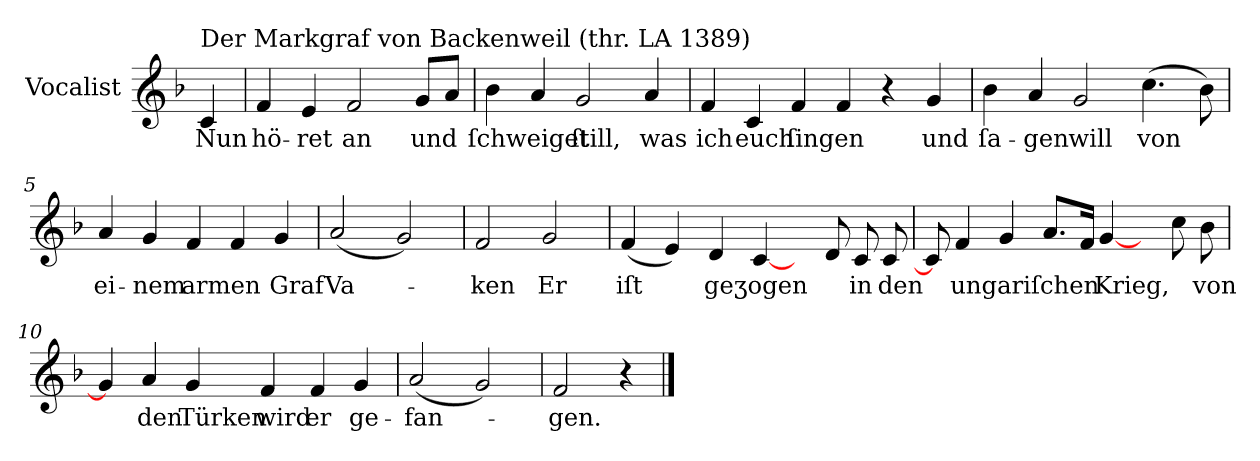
**kern	**text
*part1	*part1
*staff1	*staff1
*I"Vocalist	*
*k[b-]	*
*F:	*
=	=
!LO:TX:a:t=Der Markgraf von Backenweil (thr. LA 1389)	!
4c	Nun
=1	=1
4f	hö-
4e	-ret
2f	an
8gL	und
8aJ	.
=2	=2
4b-	ſchweiget
4a	.
2g	ſtill,
4a	was
=3	=3
4f	ich
4c	euch
4f	ſingen
4f	.
4r	.
4g	und
=4	=4
4b-	ſa-
4a	-gen
2g	will
(4.cc	von
8b-)	.
=5	=5
4a	ei-
4g	-nem
4f	armen
4f	.
4g	Graf
=6	=6
(2a	Va-
2g)	.
=7	=7
2f	-ken
2g	Er
=8	=8
(4f	iſt
4e)	.
4d	geʒogen
[4c	.
8ryy	.
8d	.
8c	in
8c	den
=9	=9
8c]	.
4f	ungariſchen
4g	.
8.aL	.
16fJk	.
[4g	Krieg,
8ryy	.
8cc	.
8b-	von
=10	=10
4g]	.
4a	den
4g	Türken
4f	wird
4f	er
4g	ge-
=11	=11
(2a	-fan-
2g)	.
=12	=12
2f	-gen.
4r	.
==	==
*-	*-
